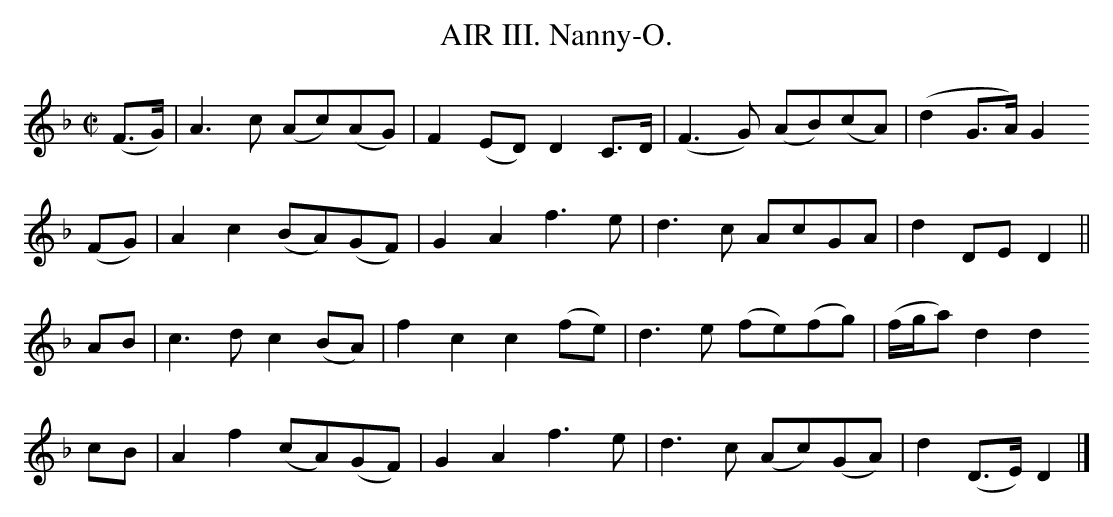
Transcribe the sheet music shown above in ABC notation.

X:1
T:AIR III. Nanny-O.
M:C|
L:1/8
K:DMin
(F>G)|A3 c (Ac)(AG)|F2(ED) D2C>D |(F3G) (AB)(cA)|(d2     G>A)G2
(FG) |A2c2 (BA)(GF)|G2A2   f3  e | d3c   AcGA   | d2     DE  D2||
AB  |c3 d  c2 (BA)|f2c2   c2(fe)| d3e  (fe)(fg)|(f/g/a) d2  d2
cB  |A2f2 (cA)(GF)|G2A2   f3  e | d3c  (Ac)(GA)| d2    (D>E)D2|]
